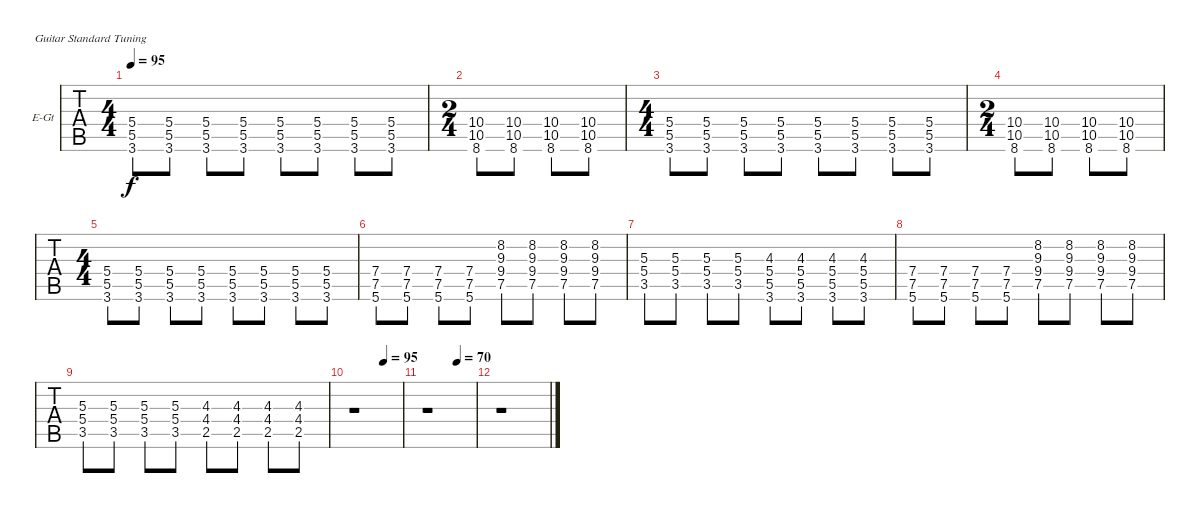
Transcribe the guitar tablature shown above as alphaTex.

\bracketExtendMode groupsimilarinstruments
\firstSystemTrackNameOrientation horizontal
\otherSystemsTrackNameOrientation horizontal
\chordDiagramsInScore
\track ("Guitare Saturé" "E-Gt") {instrument distortionguitar}
\staff {tabs}
\tuning (E4 B3 G3 D3 A2 E2)
\ts (4 4)
\tempo 95
\clef g2
\ks c
(5.4 5.5 3.6).8{dy f} (5.4 5.5 3.6).8 (5.4 5.5 3.6).8 (5.4 5.5 3.6).8 (5.4 5.5 3.6).8 (5.4 5.5 3.6).8 (5.4 5.5 3.6).8 (5.4 5.5 3.6).8 |
\ts (2 4)
(10.4 10.5 8.6).8 (10.4 10.5 8.6).8 (10.4 10.5 8.6).8 (10.4 10.5 8.6).8 |
\ts (4 4)
(5.4 5.5 3.6).8 (5.4 5.5 3.6).8 (5.4 5.5 3.6).8 (5.4 5.5 3.6).8 (5.4 5.5 3.6).8 (5.4 5.5 3.6).8 (5.4 5.5 3.6).8 (5.4 5.5 3.6).8 |
\ts (2 4)
(10.4 10.5 8.6).8 (10.4 10.5 8.6).8 (10.4 10.5 8.6).8 (10.4 10.5 8.6).8 |
\ts (4 4)
(5.4 5.5 3.6).8 (5.4 5.5 3.6).8 (5.4 5.5 3.6).8 (5.4 5.5 3.6).8 (5.4 5.5 3.6).8 (5.4 5.5 3.6).8 (5.4 5.5 3.6).8 (5.4 5.5 3.6).8 |
(7.4 7.5 5.6).8 (7.4 7.5 5.6).8 (7.4 7.5 5.6).8 (7.4 7.5 5.6).8 (8.2 9.3 9.4 7.5).8 (8.2 9.3 9.4 7.5).8 (8.2 9.3 9.4 7.5).8 (8.2 9.3 9.4 7.5).8 |
(5.3 5.4 3.5).8 (5.3 5.4 3.5).8 (5.3 5.4 3.5).8 (5.3 5.4 3.5).8 (4.3 5.4 5.5 3.6).8 (4.3 5.4 5.5 3.6).8 (4.3 5.4 5.5 3.6).8 (4.3 5.4 5.5 3.6).8 |
(7.4 7.5 5.6).8 (7.4 7.5 5.6).8 (7.4 7.5 5.6).8 (7.4 7.5 5.6).8 (8.2 9.3 9.4 7.5).8 (8.2 9.3 9.4 7.5).8 (8.2 9.3 9.4 7.5).8 (8.2 9.3 9.4 7.5).8 |
(5.3 5.4 3.5).8 (5.3 5.4 3.5).8 (5.3 5.4 3.5).8 (5.3 5.4 3.5).8 (4.3 4.4 2.5).8 (4.3 4.4 2.5).8 (4.3 4.4 2.5).8 (4.3 4.4 2.5).8 |
\tempo (95 0.625)
r.1 |
\tempo (70 0.625)
r.1 |
r.1
